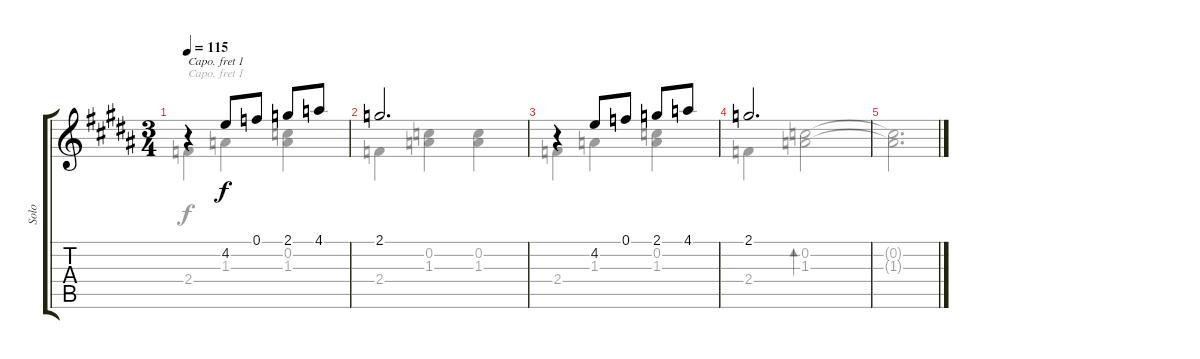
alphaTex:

\track ("Solo" "Solo") {instrument acousticguitarnylon}
\staff {score tabs}
\capo 1
\tuning (E4 B3 G3 D3 A2 E2) {hide}
\voice
\ts (3 4)
\tempo 115
\clef g2
\ks b
r.4{dy f} 4.2.8 0.1.8 2.1.8 4.1.8 |
2.1.2{d} |
r.4 4.2.8 0.1.8 2.1.8 4.1.8 |
2.1.2{d} |
\voice
\clef g2
\ottava regular
\simile none
\ks b
2.4.4{dy f} 1.3.4 (0.2 1.3).4 |
2.4.4 (0.2 1.3).4 (0.2 1.3).4 |
2.4.4 1.3.4 (0.2 1.3).4 |
2.4.4 (0.2 1.3).2{bd 60} |
(0.2{t} 1.3{t}).2{d}
